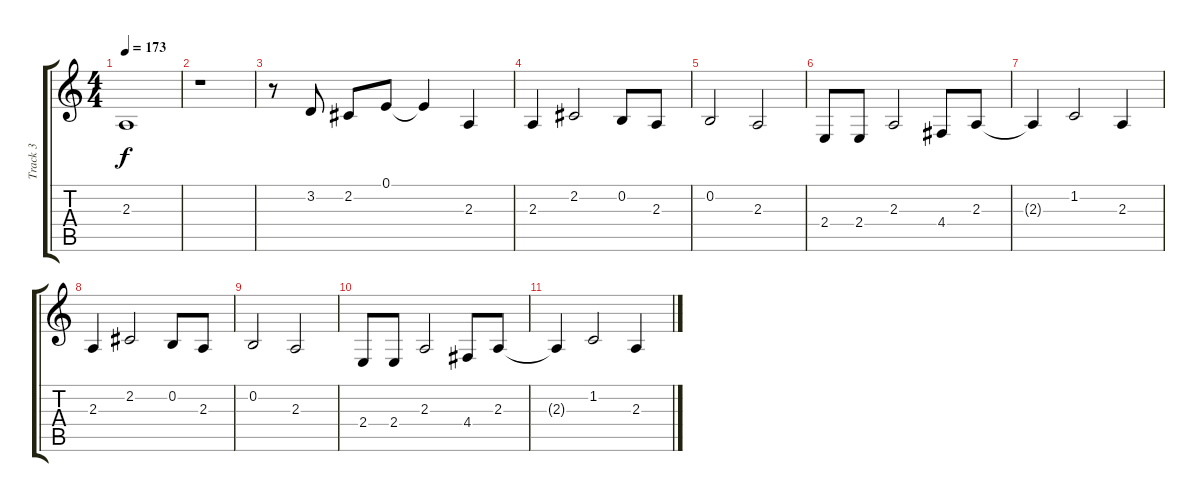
\track ("Track 3" "Track 3") {instrument lead6voice}
\staff {score tabs}
\tuning (E4 B3 G3 D3 A2 E2) {hide}
\ts (4 4)
\tempo 173
\clef g2
\ks c
2.3{t}.1{dy f} |
r.1 |
r.8 3.2.8 2.2.8 0.1.8 0.1{t}.4 2.3.4 |
2.3.4 2.2.2 0.2.8 2.3.8 |
0.2.2 2.3.2 |
2.4.8 2.4.8 2.3.2 4.4.8 2.3.8 |
2.3{t}.4 1.2.2 2.3.4 |
2.3.4 2.2.2 0.2.8 2.3.8 |
0.2.2 2.3.2 |
2.4.8 2.4.8 2.3.2 4.4.8 2.3.8 |
2.3{t}.4 1.2.2 2.3.4
